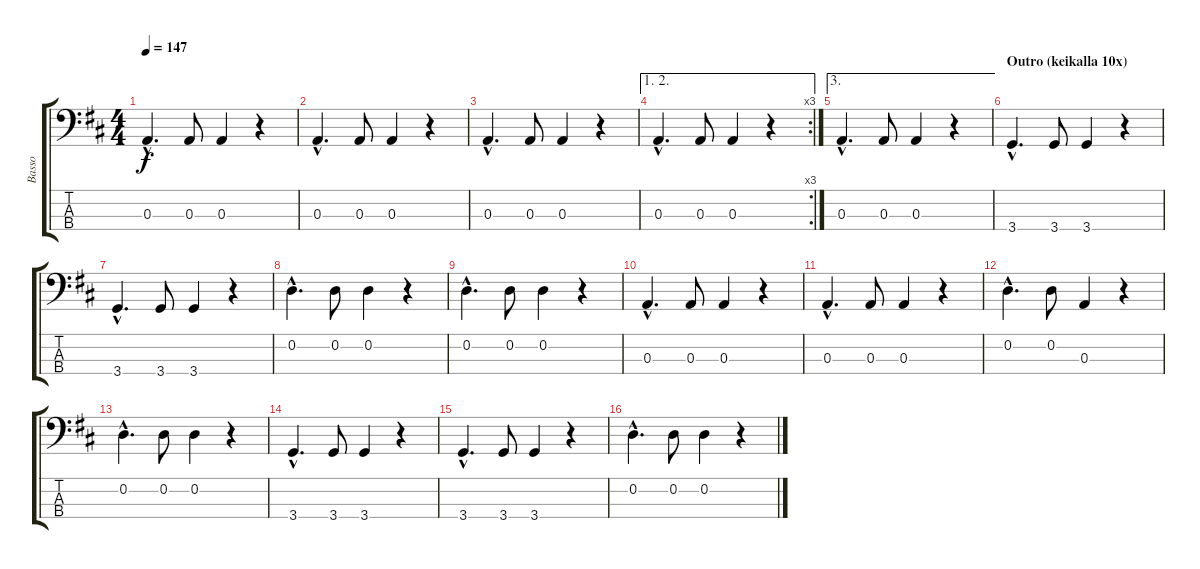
\track ("Basso" "Basso") {instrument electricbassfinger}
\staff {score tabs}
\tuning (G2 D2 A1 E1) {hide}
\ts (4 4)
\tempo 147
\clef f4
\ks d
0.3{hac}.4{d dy f} 0.3.8 0.3.4 r.4 |
0.3{hac}.4{d} 0.3.8 0.3.4 r.4 |
0.3{hac}.4{d} 0.3.8 0.3.4 r.4 |
\ae (1 2)
\rc 3
0.3{hac}.4{d} 0.3.8 0.3.4 r.4 |
\ae 3
0.3{hac}.4{d} 0.3.8 0.3.4 r.4 |
\section ("" "Outro (keikalla 10x)")
3.4{hac}.4{d} 3.4.8 3.4.4 r.4 |
3.4{hac}.4{d} 3.4.8 3.4.4 r.4 |
0.2{hac}.4{d} 0.2.8 0.2.4 r.4 |
0.2{hac}.4{d} 0.2.8 0.2.4 r.4 |
0.3{hac}.4{d} 0.3.8 0.3.4 r.4 |
0.3{hac}.4{d} 0.3.8 0.3.4 r.4 |
0.2{hac}.4{d} 0.2.8 0.3.4 r.4 |
0.2{hac}.4{d} 0.2.8 0.2.4 r.4 |
3.4{hac}.4{d} 3.4.8 3.4.4 r.4 |
3.4{hac}.4{d} 3.4.8 3.4.4 r.4 |
0.2{hac}.4{d} 0.2.8 0.2.4 r.4
